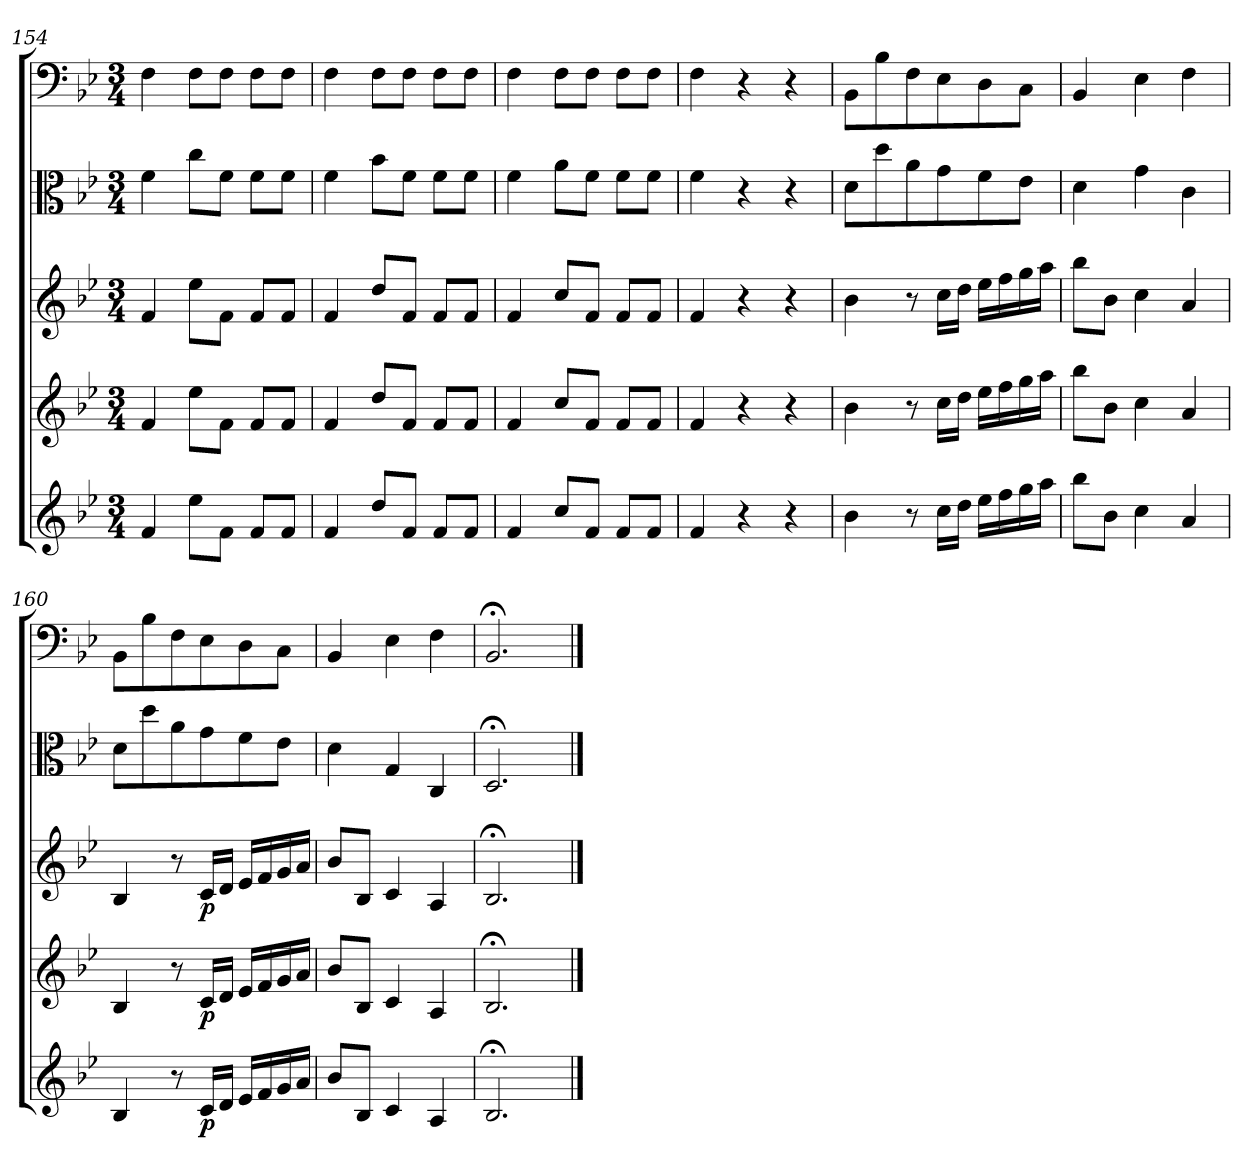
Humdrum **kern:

**kern	**dynam	**kern	**dynam	**kern	**dynam	**kern	**kern
*part5	*part5	*part4	*part4	*part3	*part3	*part2	*part1
*staff5	*staff5	*staff4	*staff4	*staff3	*staff3	*staff2	*staff1
*clefG2	*	*clefG2	*	*clefG2	*	*clefC3	*clefF4
*k[b-e-]	*	*k[b-e-]	*	*k[b-e-]	*	*k[b-e-]	*k[b-e-]
*B-:	*	*B-:	*	*B-:	*	*B-:	*B-:
*M3/4	*	*M3/4	*	*M3/4	*	*M3/4	*M3/4
=154	=154	=154	=154	=154	=154	=154	=154
4f/	.	4f/	.	4f/	.	4f\	4F\
8ee-\L	.	8ee-\L	.	8ee-\L	.	8cc\L	8F\L
8f\J	.	8f\J	.	8f\J	.	8f\J	8F\J
8f/L	.	8f/L	.	8f/L	.	8f\L	8F\L
8f/J	.	8f/J	.	8f/J	.	8f\J	8F\J
=155	=155	=155	=155	=155	=155	=155	=155
4f/	.	4f/	.	4f/	.	4f\	4F\
8dd/L	.	8dd/L	.	8dd/L	.	8b-\L	8F\L
8f/J	.	8f/J	.	8f/J	.	8f\J	8F\J
8f/L	.	8f/L	.	8f/L	.	8f\L	8F\L
8f/J	.	8f/J	.	8f/J	.	8f\J	8F\J
=156	=156	=156	=156	=156	=156	=156	=156
4f/	.	4f/	.	4f/	.	4f\	4F\
8cc/L	.	8cc/L	.	8cc/L	.	8a\L	8F\L
8f/J	.	8f/J	.	8f/J	.	8f\J	8F\J
8f/L	.	8f/L	.	8f/L	.	8f\L	8F\L
8f/J	.	8f/J	.	8f/J	.	8f\J	8F\J
=157	=157	=157	=157	=157	=157	=157	=157
4f/	.	4f/	.	4f/	.	4f\	4F\
4r	.	4r	.	4r	.	4r	4r
4r	.	4r	.	4r	.	4r	4r
=158	=158	=158	=158	=158	=158	=158	=158
4b-\	.	4b-\	.	4b-\	.	8d\L	8BB-\L
.	.	.	.	.	.	8dd\	8B-\
8r	.	8r	.	8r	.	8a\	8F\
16cc\LL	.	16cc\LL	.	16cc\LL	.	8g\	8E-\
16dd\JJ	.	16dd\JJ	.	16dd\JJ	.	.	.
16ee-\LL	.	16ee-\LL	.	16ee-\LL	.	8f\	8D\
16ff\	.	16ff\	.	16ff\	.	.	.
16gg\	.	16gg\	.	16gg\	.	8e-\J	8C\J
16aa\JJ	.	16aa\JJ	.	16aa\JJ	.	.	.
=159	=159	=159	=159	=159	=159	=159	=159
8bb-\L	.	8bb-\L	.	8bb-\L	.	4d\	4BB-/
8b-\J	.	8b-\J	.	8b-\J	.	.	.
4cc\	.	4cc\	.	4cc\	.	4g\	4E-\
4a/	.	4a/	.	4a/	.	4c\	4F\
=160	=160	=160	=160	=160	=160	=160	=160
4B-/	.	4B-/	.	4B-/	.	8d\L	8BB-\L
.	.	.	.	.	.	8dd\	8B-\
8r	.	8r	.	8r	.	8a\	8F\
16c/LL	p	16c/LL	p	16c/LL	p	8g\	8E-\
16d/JJ	.	16d/JJ	.	16d/JJ	.	.	.
16e-/LL	.	16e-/LL	.	16e-/LL	.	8f\	8D\
16f/	.	16f/	.	16f/	.	.	.
16g/	.	16g/	.	16g/	.	8e-\J	8C\J
16a/JJ	.	16a/JJ	.	16a/JJ	.	.	.
=161	=161	=161	=161	=161	=161	=161	=161
8b-/L	.	8b-/L	.	8b-/L	.	4d\	4BB-/
8B-/J	.	8B-/J	.	8B-/J	.	.	.
4c/	.	4c/	.	4c/	.	4G/	4E-\
4A/	.	4A/	.	4A/	.	4C/	4F\
=162	=162	=162	=162	=162	=162	=162	=162
2.B-;</	.	2.B-;</	.	2.B-;</	.	2.D;</	2.BB-;</
==	==	==	==	==	==	==	==
*-	*-	*-	*-	*-	*-	*-	*-
